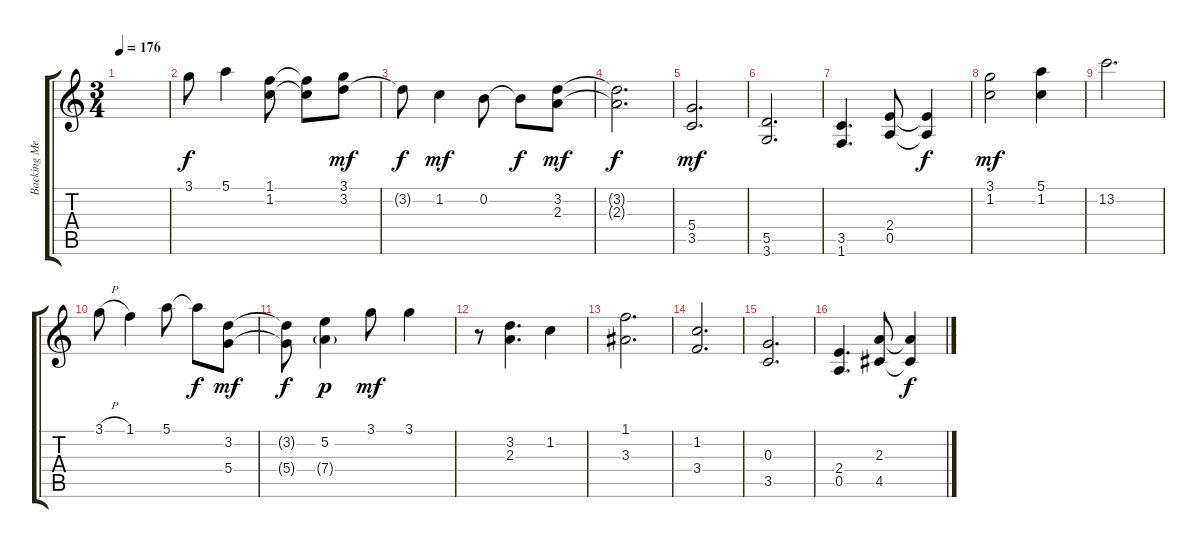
\track ("Backing Melody" "Backing Me") {instrument acousticguitarsteel}
\staff {score tabs}
\tuning (E4 B3 G3 D3 A2 E2) {hide}
\ts (3 4)
\tempo 176
\clef g2
\ks c
|
3.1.8 5.1.4 (1.1 1.2).8 (1.1{t} 1.2{t}).8{dy f} (3.1 3.2).8{dy mf} |
3.2{t}.8{dy f} 1.2.4{dy mf} 0.2.8 0.2{t}.8{dy f} (3.2 2.3).8{dy mf} |
(3.2{t} 2.3{t}).2{d dy f} |
(5.4 3.5).2{d dy mf} |
(5.5 3.6).2{d} |
(3.5 1.6).4{d} (2.4 0.5).8 (2.4{t} 0.5{t}).4{dy f} |
(3.1 1.2).2{dy mf} (5.1 1.2).4 |
13.2.2{d} |
3.1{h}.8 1.1.4 5.1.8 5.1{t}.8{dy f} (3.2 5.4).8{dy mf} |
(3.2{t} 5.4{t}).8{dy f} (5.2 7.4{g}).4{dy p} 3.1.8{dy mf} 3.1.4 |
r.8 (3.2 2.3).4{d} 1.2.4 |
(1.1 3.3).2{d} |
(1.2 3.4).2{d} |
(0.3 3.5).2{d} |
(2.4 0.5).4{d} (2.3 4.5).8 (2.3{t} 4.5{t}).4{dy f}
